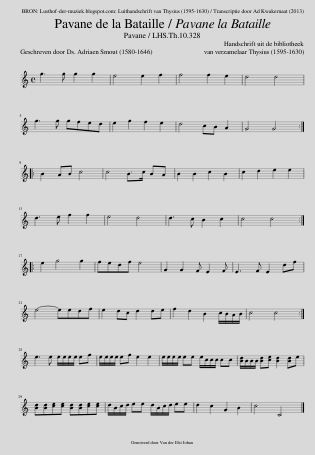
X:1
L:1/8
Q:1/4=114
M:4/4
I:linebreak $
K:C
V:1 treble
V:1
 g3 g g2 g2 | e4 e2 f2 | f4 f2 e2 | d4 d4 |$ g3 g gfed | %5
 e2 g2 f2 e2 | d4 cB A2 | G4 G4 ::$ B2 AB c4 | c4 B>c BA | %10
 B2 B2 c2 B2 | c2 d2 e2 e2 |$ d3 e f2 f2 | e4 d4 | d3 c B2 c2 | %15
 c4 c4 ::$ e2 g4 g2 | fedf e4 | G2 G2 F E2 F | E3 F E2 df |$ %20
 e4- eedf | e2 dc d2 de | f2 d2 B2 c/B/A/B/ | c4 c4 :|$ e3 e e/e/e/e/ eg | %25
 e/e/e/e/ eg e2 e2 | e/e/e/e/ ee e/c/c/c/ cc | [Bd]/B/B/B/ [Bd][ce] [Bd]2 [Bd]e |$ [Bd][Bd][ce][ce] [Bd][Bd][ce][ce] | d/B/c/d/ ee d/B/c/d/ ee | %30
 d2 c2 G2 B2 | c4 C4 |] %32
